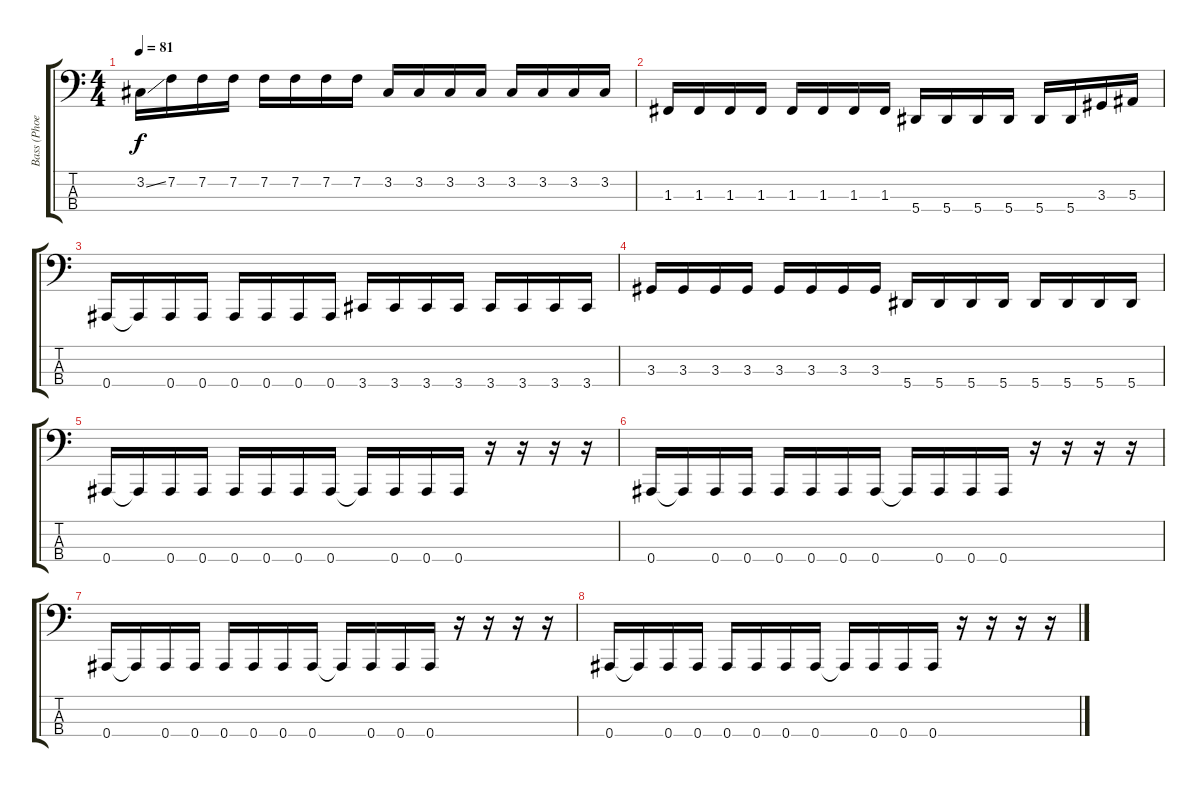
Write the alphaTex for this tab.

\track ("Bass (Phoenix)" "Bass (Phoe") {instrument electricbassfinger}
\staff {score tabs}
\tuning (Eb2 Bb1 F1 Bb0) {hide}
\ts (4 4)
\tempo 81
\clef f4
\ks c
3.2{ss}.16{dy f} 7.2.16 7.2.16 7.2.16 7.2.16 7.2.16 7.2.16 7.2.16 3.2.16 3.2.16 3.2.16 3.2.16 3.2.16 3.2.16 3.2.16 3.2.16 |
1.3.16 1.3.16 1.3.16 1.3.16 1.3.16 1.3.16 1.3.16 1.3.16 5.4.16 5.4.16 5.4.16 5.4.16 5.4.16 5.4.16 3.3.16 5.3.16 |
0.4.16 0.4{t}.16 0.4.16 0.4.16 0.4.16 0.4.16 0.4.16 0.4.16 3.4.16 3.4.16 3.4.16 3.4.16 3.4.16 3.4.16 3.4.16 3.4.16 |
3.3.16 3.3.16 3.3.16 3.3.16 3.3.16 3.3.16 3.3.16 3.3.16 5.4.16 5.4.16 5.4.16 5.4.16 5.4.16 5.4.16 5.4.16 5.4.16 |
0.4.16 0.4{t}.16 0.4.16 0.4.16 0.4.16 0.4.16 0.4.16 0.4.16 0.4{t}.16 0.4.16 0.4.16 0.4.16 r.16 r.16 r.16 r.16 |
0.4.16 0.4{t}.16 0.4.16 0.4.16 0.4.16 0.4.16 0.4.16 0.4.16 0.4{t}.16 0.4.16 0.4.16 0.4.16 r.16 r.16 r.16 r.16 |
0.4.16 0.4{t}.16 0.4.16 0.4.16 0.4.16 0.4.16 0.4.16 0.4.16 0.4{t}.16 0.4.16 0.4.16 0.4.16 r.16 r.16 r.16 r.16 |
0.4.16 0.4{t}.16 0.4.16 0.4.16 0.4.16 0.4.16 0.4.16 0.4.16 0.4{t}.16 0.4.16 0.4.16 0.4.16 r.16 r.16 r.16 r.16
